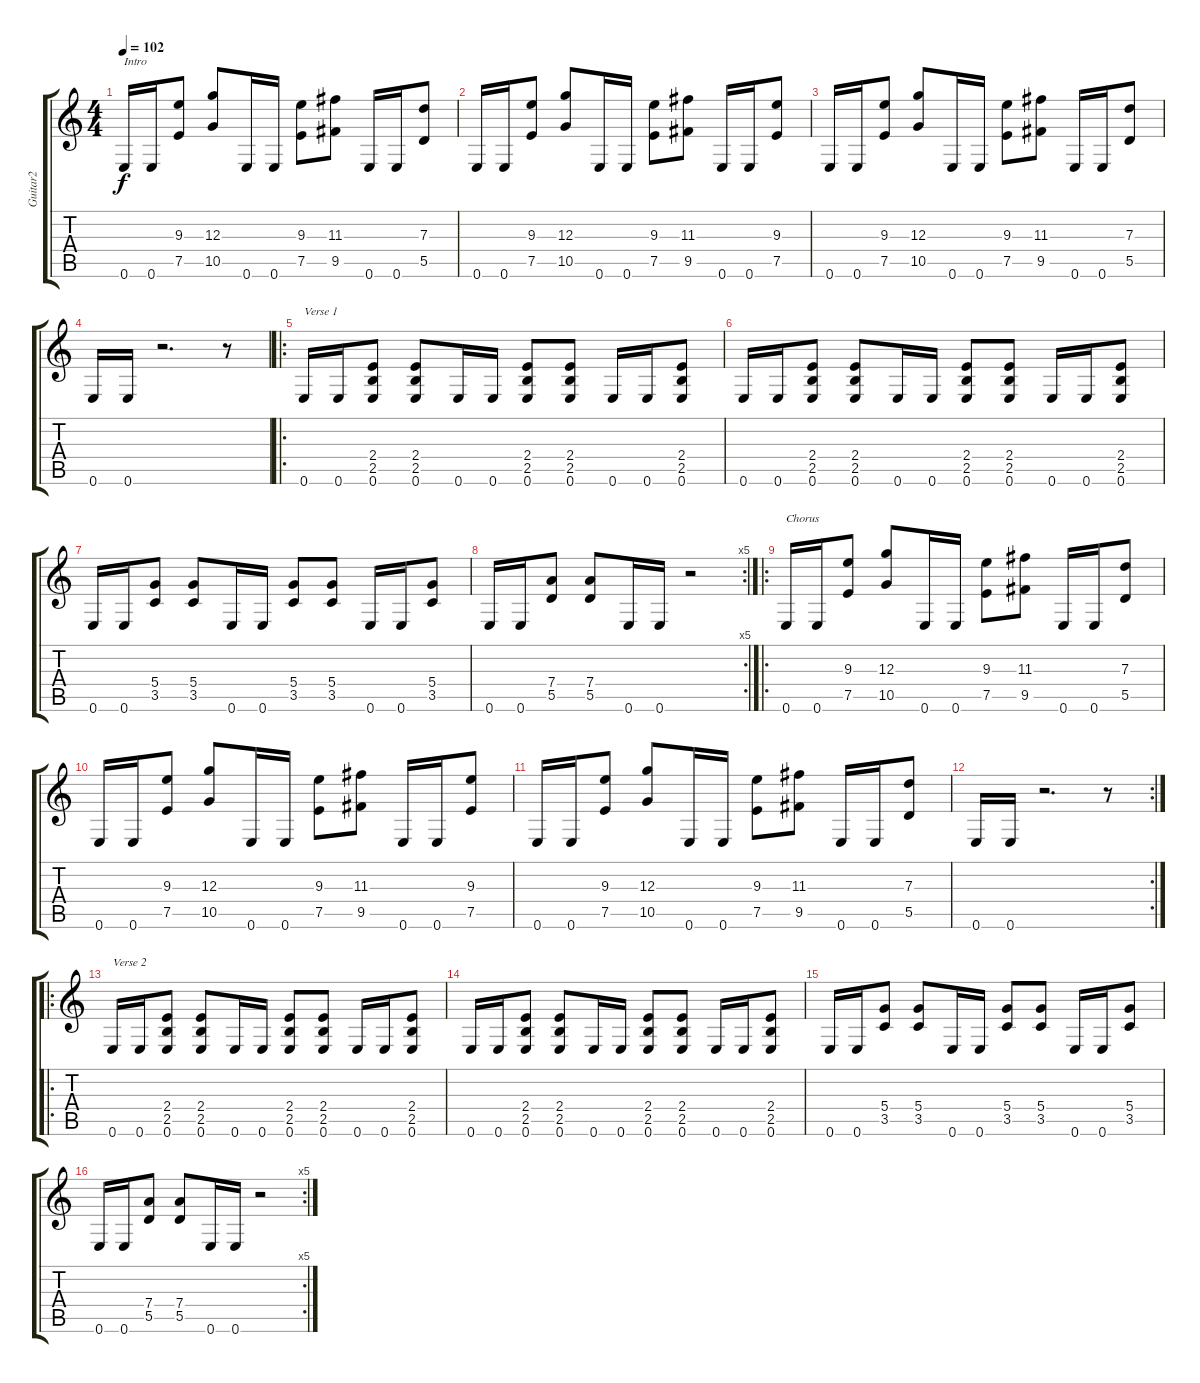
\track ("Guitar2" "Guitar2") {instrument overdrivenguitar}
\staff {score tabs}
\tuning (E4 B3 G3 D3 A2 E2) {hide}
\ts (4 4)
\tempo 102
\clef g2
\ks c
0.6.16{txt "Intro" dy f instrument overdrivenguitar} 0.6.16 (9.3 7.5).8 (12.3 10.5).8 0.6.16 0.6.16 (9.3 7.5).8 (11.3 9.5).8 0.6.16 0.6.16 (7.3 5.5).8 |
0.6.16 0.6.16 (9.3 7.5).8 (12.3 10.5).8 0.6.16 0.6.16 (9.3 7.5).8 (11.3 9.5).8 0.6.16 0.6.16 (9.3 7.5).8 |
0.6.16 0.6.16 (9.3 7.5).8 (12.3 10.5).8 0.6.16 0.6.16 (9.3 7.5).8 (11.3 9.5).8 0.6.16 0.6.16 (7.3 5.5).8 |
0.6.16 0.6.16 r.2{d} r.8 |
\ro
0.6.16{txt "Verse 1"} 0.6.16 (2.4 2.5 0.6).8 (2.4 2.5 0.6).8 0.6.16 0.6.16 (2.4 2.5 0.6).8 (2.4 2.5 0.6).8 0.6.16 0.6.16 (2.4 2.5 0.6).8 |
0.6.16 0.6.16 (2.4 2.5 0.6).8 (2.4 2.5 0.6).8 0.6.16 0.6.16 (2.4 2.5 0.6).8 (2.4 2.5 0.6).8 0.6.16 0.6.16 (2.4 2.5 0.6).8 |
0.6.16 0.6.16 (5.4 3.5).8 (5.4 3.5).8 0.6.16 0.6.16 (5.4 3.5).8 (5.4 3.5).8 0.6.16 0.6.16 (5.4 3.5).8 |
\rc 5
0.6.16 0.6.16 (7.4 5.5).8 (7.4 5.5).8 0.6.16 0.6.16 r.2 |
\ro
0.6.16{txt "Chorus"} 0.6.16 (9.3 7.5).8 (12.3 10.5).8 0.6.16 0.6.16 (9.3 7.5).8 (11.3 9.5).8 0.6.16 0.6.16 (7.3 5.5).8 |
0.6.16 0.6.16 (9.3 7.5).8 (12.3 10.5).8 0.6.16 0.6.16 (9.3 7.5).8 (11.3 9.5).8 0.6.16 0.6.16 (9.3 7.5).8 |
0.6.16 0.6.16 (9.3 7.5).8 (12.3 10.5).8 0.6.16 0.6.16 (9.3 7.5).8 (11.3 9.5).8 0.6.16 0.6.16 (7.3 5.5).8 |
\rc 2
0.6.16 0.6.16 r.2{d} r.8 |
\ro
0.6.16{txt "Verse 2"} 0.6.16 (2.4 2.5 0.6).8 (2.4 2.5 0.6).8 0.6.16 0.6.16 (2.4 2.5 0.6).8 (2.4 2.5 0.6).8 0.6.16 0.6.16 (2.4 2.5 0.6).8 |
0.6.16 0.6.16 (2.4 2.5 0.6).8 (2.4 2.5 0.6).8 0.6.16 0.6.16 (2.4 2.5 0.6).8 (2.4 2.5 0.6).8 0.6.16 0.6.16 (2.4 2.5 0.6).8 |
0.6.16 0.6.16 (5.4 3.5).8 (5.4 3.5).8 0.6.16 0.6.16 (5.4 3.5).8 (5.4 3.5).8 0.6.16 0.6.16 (5.4 3.5).8 |
\rc 5
0.6.16 0.6.16 (7.4 5.5).8 (7.4 5.5).8 0.6.16 0.6.16 r.2
